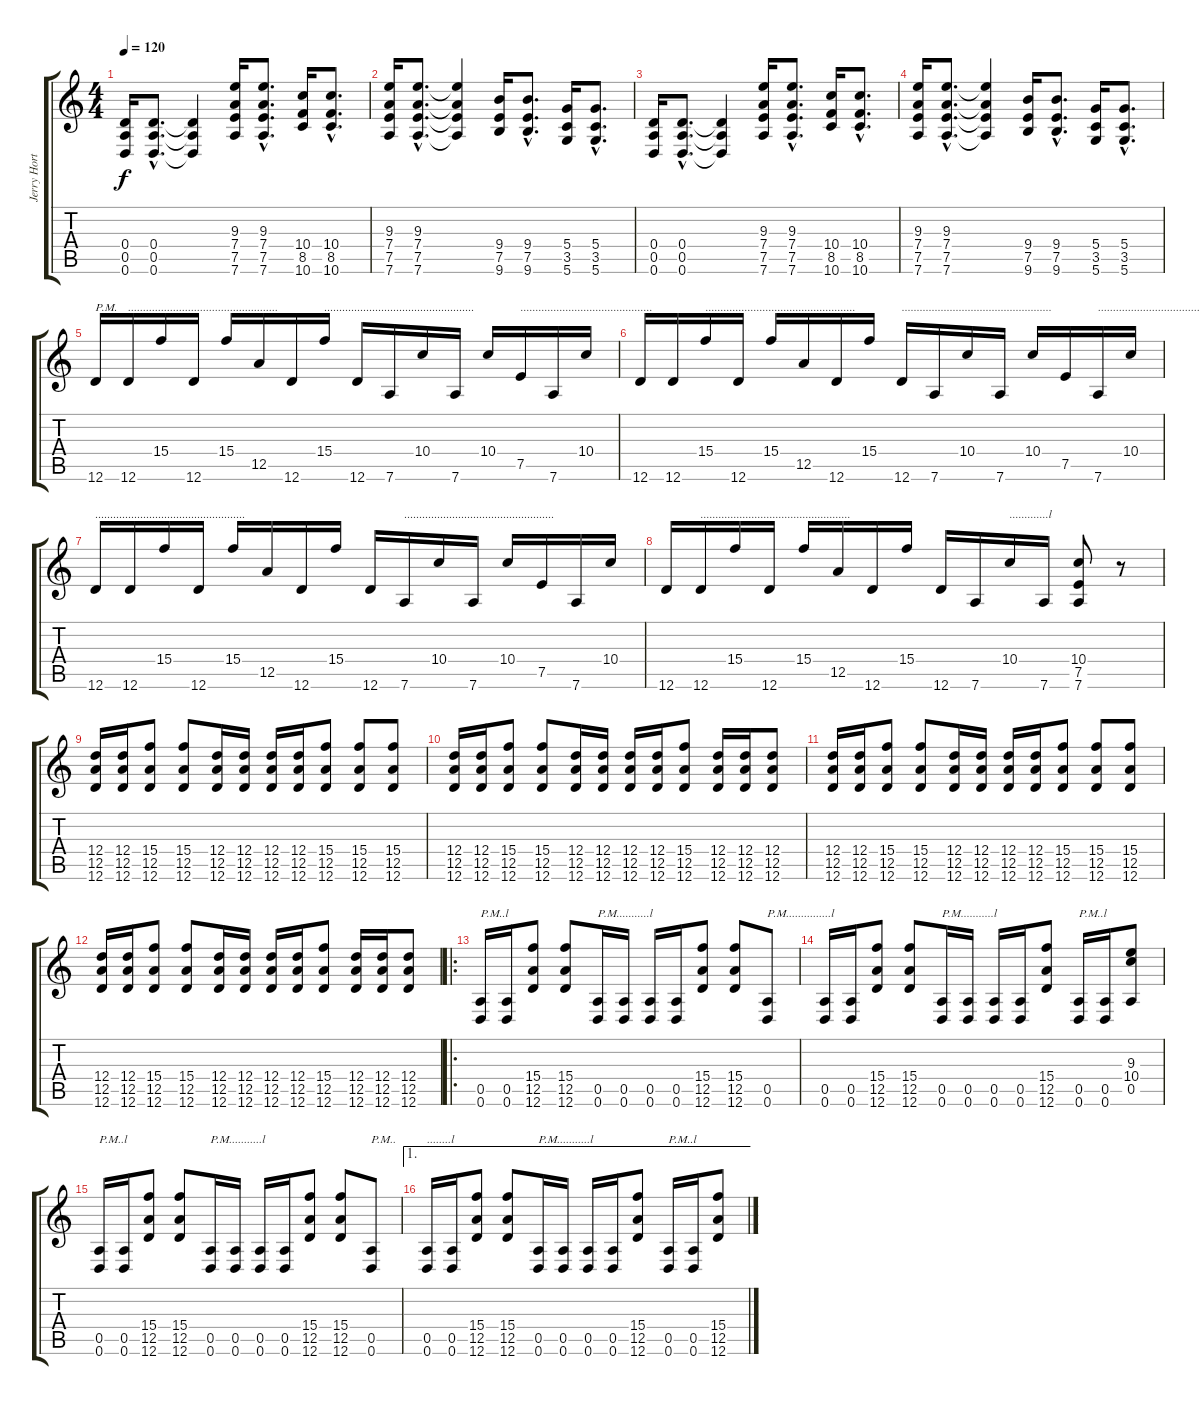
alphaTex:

\track ("Jerry Horton" "Jerry Hort") {instrument distortionguitar}
\staff {score tabs}
\tuning (E4 B3 G3 D3 A2 D2) {hide}
\ts (4 4)
\tempo 120
\clef g2
\ks c
(0.4 0.5 0.6).16{dy f instrument distortionguitar} (0.4{hac} 0.5{hac} 0.6{hac}).8{d} (0.4{t} 0.5{t} 0.6{t}).4 (9.3 7.4 7.5 7.6).16 (9.3{hac} 7.4{hac} 7.5{hac} 7.6{hac}).8{d} (10.4 8.5 10.6).16 (10.4{hac} 8.5{hac} 10.6{hac}).8{d} |
(9.3 7.4 7.5 7.6).16 (9.3{hac} 7.4{hac} 7.5{hac} 7.6{hac}).8{d} (9.3{t} 7.4{t} 7.5{t} 7.6{t}).4 (9.4 7.5 9.6).16 (9.4{hac} 7.5{hac} 9.6{hac}).8{d} (5.4 3.5 5.6).16 (5.4{hac} 3.5{hac} 5.6{hac}).8{d} |
(0.4 0.5 0.6).16 (0.4{hac} 0.5{hac} 0.6{hac}).8{d} (0.4{t} 0.5{t} 0.6{t}).4 (9.3 7.4 7.5 7.6).16 (9.3{hac} 7.4{hac} 7.5{hac} 7.6{hac}).8{d} (10.4 8.5 10.6).16 (10.4{hac} 8.5{hac} 10.6{hac}).8{d} |
(9.3 7.4 7.5 7.6).16 (9.3{hac} 7.4{hac} 7.5{hac} 7.6{hac}).8{d} (9.3{t} 7.4{t} 7.5{t} 7.6{t}).4 (9.4 7.5 9.6).16 (9.4{hac} 7.5{hac} 9.6{hac}).8{d} (5.4 3.5 5.6).16 (5.4{hac} 3.5{hac} 5.6{hac}).8{d} |
12.6.16{txt "P.M."} 12.6.16{txt ".................................................."} 15.4.16 12.6.16 15.4.16 12.5.16 12.6.16 15.4.16{txt ".................................................."} 12.6.16 7.6.16 10.4.16 7.6.16 10.4.16 7.5.16{txt "............................................"} 7.6.16 10.4.16 |
12.6.16 12.6.16 15.4.16{txt ".................................................."} 12.6.16 15.4.16 12.5.16 12.6.16 15.4.16 12.6.16{txt ".................................................."} 7.6.16 10.4.16 7.6.16 10.4.16 7.5.16 7.6.16{txt ".................................................."} 10.4.16 |
12.6.16{txt ".................................................."} 12.6.16 15.4.16 12.6.16 15.4.16 12.5.16 12.6.16 15.4.16 12.6.16 7.6.16{txt ".................................................."} 10.4.16 7.6.16 10.4.16 7.5.16 7.6.16 10.4.16 |
12.6.16 12.6.16{txt ".................................................."} 15.4.16 12.6.16 15.4.16 12.5.16 12.6.16 15.4.16 12.6.16 7.6.16 10.4.16{txt ".............l"} 7.6.16 (10.4 7.5 7.6).8 r.8 |
(12.4 12.5 12.6).16 (12.4 12.5 12.6).16 (15.4 12.5 12.6).8 (15.4 12.5 12.6).8 (12.4 12.5 12.6).16 (12.4 12.5 12.6).16 (12.4 12.5 12.6).16 (12.4 12.5 12.6).16 (15.4 12.5 12.6).8 (15.4 12.5 12.6).8 (15.4 12.5 12.6).8 |
(12.4 12.5 12.6).16 (12.4 12.5 12.6).16 (15.4 12.5 12.6).8 (15.4 12.5 12.6).8 (12.4 12.5 12.6).16 (12.4 12.5 12.6).16 (12.4 12.5 12.6).16 (12.4 12.5 12.6).16 (15.4 12.5 12.6).8 (12.4 12.5 12.6).16 (12.4 12.5 12.6).16 (12.4 12.5 12.6).8 |
(12.4 12.5 12.6).16 (12.4 12.5 12.6).16 (15.4 12.5 12.6).8 (15.4 12.5 12.6).8 (12.4 12.5 12.6).16 (12.4 12.5 12.6).16 (12.4 12.5 12.6).16 (12.4 12.5 12.6).16 (15.4 12.5 12.6).8 (15.4 12.5 12.6).8 (15.4 12.5 12.6).8 |
(12.4 12.5 12.6).16 (12.4 12.5 12.6).16 (15.4 12.5 12.6).8 (15.4 12.5 12.6).8 (12.4 12.5 12.6).16 (12.4 12.5 12.6).16 (12.4 12.5 12.6).16 (12.4 12.5 12.6).16 (15.4 12.5 12.6).8 (12.4 12.5 12.6).16 (12.4 12.5 12.6).16 (12.4 12.5 12.6).8 |
\ro
(0.5 0.6).16{txt "P.M..l"} (0.5 0.6).16 (15.4 12.5 12.6).8 (15.4 12.5 12.6).8 (0.5 0.6).16{txt "P.M...........l"} (0.5 0.6).16 (0.5 0.6).16 (0.5 0.6).16 (15.4 12.5 12.6).8 (15.4 12.5 12.6).8 (0.5 0.6).8{txt "P.M...............l"} |
(0.5 0.6).16 (0.5 0.6).16 (15.4 12.5 12.6).8 (15.4 12.5 12.6).8 (0.5 0.6).16{txt "P.M...........l"} (0.5 0.6).16 (0.5 0.6).16 (0.5 0.6).16 (15.4 12.5 12.6).8 (0.5 0.6).16{txt "P.M..l"} (0.5 0.6).16 (9.3 10.4 0.5).8 |
(0.5 0.6).16{txt "P.M..l"} (0.5 0.6).16 (15.4 12.5 12.6).8 (15.4 12.5 12.6).8 (0.5 0.6).16{txt "P.M...........l"} (0.5 0.6).16 (0.5 0.6).16 (0.5 0.6).16 (15.4 12.5 12.6).8 (15.4 12.5 12.6).8 (0.5 0.6).8{txt "P.M.."} |
\ae 1
(0.5 0.6).16{txt "........l"} (0.5 0.6).16 (15.4 12.5 12.6).8 (15.4 12.5 12.6).8 (0.5 0.6).16{txt "P.M...........l"} (0.5 0.6).16 (0.5 0.6).16 (0.5 0.6).16 (15.4 12.5 12.6).8 (0.5 0.6).16{txt "P.M..l"} (0.5 0.6).16 (15.4 12.5 12.6).8
